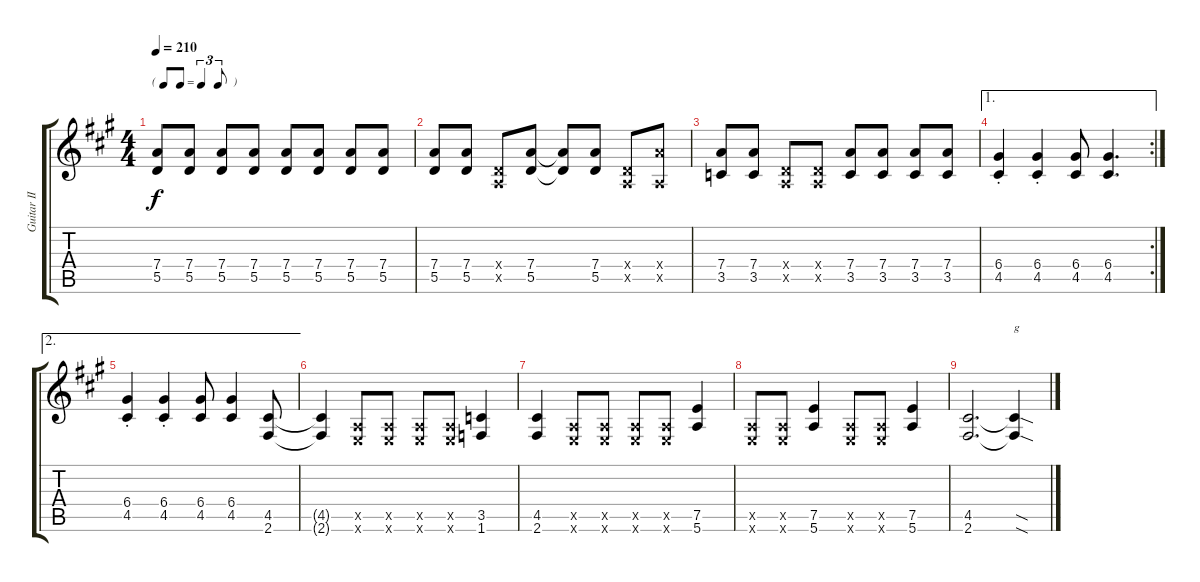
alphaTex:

\track ("Guitar II" "Guitar II") {instrument distortionguitar}
\staff {score tabs}
\tuning (E4 B3 G3 D3 A2 E2) {hide}
\ts (4 4)
\tf triplet8th
\tempo 210
\clef g2
\ks a
(7.4 5.5).8{dy f} (7.4 5.5).8 (7.4 5.5).8 (7.4 5.5).8 (7.4 5.5).8 (7.4 5.5).8 (7.4 5.5).8 (7.4 5.5).8 |
(7.4 5.5).8 (7.4 5.5).8 (0.4{x} 0.5{x}).8 (7.4 5.5).8 (7.4{t} 5.5{t}).8 (7.4 5.5).8 (0.4{x} 0.5{x}).8 (7.4{x} 0.5{x}).8 |
(7.4 3.5).8 (7.4 3.5).8 (0.4{x} 0.5{x}).8 (0.4{x} 0.5{x}).8 (7.4 3.5).8 (7.4 3.5).8 (7.4 3.5).8 (7.4 3.5).8 |
\ae 1
\rc 2
(6.4{st} 4.5{st}).4 (6.4{st} 4.5{st}).4 (6.4 4.5).8 (6.4 4.5).4{d} |
\ae 2
(6.4{st} 4.5{st}).4 (6.4{st} 4.5{st}).4 (6.4 4.5).8 (6.4 4.5).4 (4.5 2.6).8 |
(4.5{t} 2.6{t}).4 (0.5{x} 0.6{x}).8 (0.5{x} 0.6{x}).8 (0.5{x} 0.6{x}).8 (0.5{x} 0.6{x}).8 (3.5 1.6).4 |
(4.5 2.6).4 (0.5{x} 0.6{x}).8 (0.5{x} 0.6{x}).8 (0.5{x} 0.6{x}).8 (0.5{x} 0.6{x}).8 (7.5 5.6).4 |
(0.5{x} 0.6{x}).8 (0.5{x} 0.6{x}).8 (7.5 5.6).4 (0.5{x} 0.6{x}).8 (0.5{x} 0.6{x}).8 (7.5 5.6).4 |
(4.5 2.6).2{d} (4.5{sod t} 2.6{sod t}).4{txt "g"}
